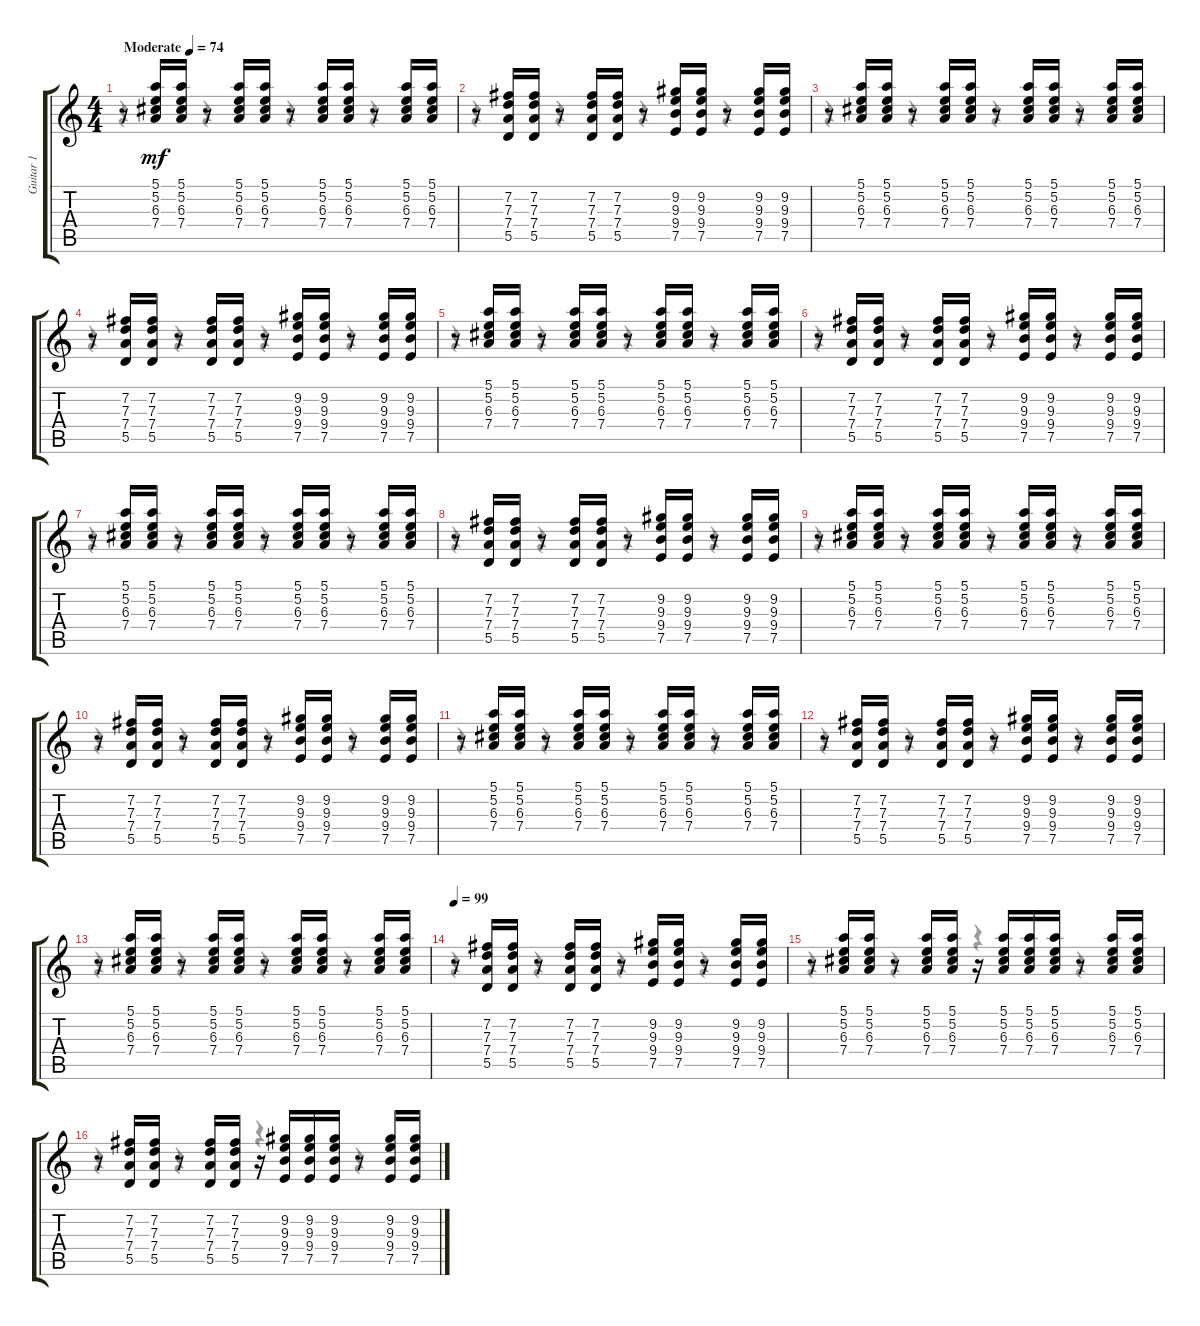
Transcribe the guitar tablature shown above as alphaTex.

\track ("Guitar 1" "Guitar 1") {instrument electricguitarclean}
\staff {score tabs}
\tuning (E4 B3 G3 D3 A2 E2) {hide}
\voice
\ts (4 4)
\tempo (74 "Moderate")
\clef g2
\ks c
r.8{dy mf instrument electricguitarclean} (5.1 5.2 6.3 7.4).16 (5.1 5.2 6.3 7.4).16 r.8 (5.1 5.2 6.3 7.4).16 (5.1 5.2 6.3 7.4).16 r.8 (5.1 5.2 6.3 7.4).16 (5.1 5.2 6.3 7.4).16 r.8 (5.1 5.2 6.3 7.4).16 (5.1 5.2 6.3 7.4).16 |
r.8 (7.2 7.3 7.4 5.5).16 (7.2 7.3 7.4 5.5).16 r.8 (7.2 7.3 7.4 5.5).16 (7.2 7.3 7.4 5.5).16 r.8 (9.2 9.3 9.4 7.5).16 (9.2 9.3 9.4 7.5).16 r.8 (9.2 9.3 9.4 7.5).16 (9.2 9.3 9.4 7.5).16 |
r.8 (5.1 5.2 6.3 7.4).16 (5.1 5.2 6.3 7.4).16 r.8 (5.1 5.2 6.3 7.4).16 (5.1 5.2 6.3 7.4).16 r.8 (5.1 5.2 6.3 7.4).16 (5.1 5.2 6.3 7.4).16 r.8 (5.1 5.2 6.3 7.4).16 (5.1 5.2 6.3 7.4).16 |
r.8 (7.2 7.3 7.4 5.5).16 (7.2 7.3 7.4 5.5).16 r.8 (7.2 7.3 7.4 5.5).16 (7.2 7.3 7.4 5.5).16 r.8 (9.2 9.3 9.4 7.5).16 (9.2 9.3 9.4 7.5).16 r.8 (9.2 9.3 9.4 7.5).16 (9.2 9.3 9.4 7.5).16 |
r.8 (5.1 5.2 6.3 7.4).16 (5.1 5.2 6.3 7.4).16 r.8 (5.1 5.2 6.3 7.4).16 (5.1 5.2 6.3 7.4).16 r.8 (5.1 5.2 6.3 7.4).16 (5.1 5.2 6.3 7.4).16 r.8 (5.1 5.2 6.3 7.4).16 (5.1 5.2 6.3 7.4).16 |
r.8 (7.2 7.3 7.4 5.5).16 (7.2 7.3 7.4 5.5).16 r.8 (7.2 7.3 7.4 5.5).16 (7.2 7.3 7.4 5.5).16 r.8 (9.2 9.3 9.4 7.5).16 (9.2 9.3 9.4 7.5).16 r.8 (9.2 9.3 9.4 7.5).16 (9.2 9.3 9.4 7.5).16 |
r.8 (5.1 5.2 6.3 7.4).16 (5.1 5.2 6.3 7.4).16 r.8 (5.1 5.2 6.3 7.4).16 (5.1 5.2 6.3 7.4).16 r.8 (5.1 5.2 6.3 7.4).16 (5.1 5.2 6.3 7.4).16 r.8 (5.1 5.2 6.3 7.4).16 (5.1 5.2 6.3 7.4).16 |
r.8 (7.2 7.3 7.4 5.5).16 (7.2 7.3 7.4 5.5).16 r.8 (7.2 7.3 7.4 5.5).16 (7.2 7.3 7.4 5.5).16 r.8 (9.2 9.3 9.4 7.5).16 (9.2 9.3 9.4 7.5).16 r.8 (9.2 9.3 9.4 7.5).16 (9.2 9.3 9.4 7.5).16 |
r.8 (5.1 5.2 6.3 7.4).16 (5.1 5.2 6.3 7.4).16 r.8 (5.1 5.2 6.3 7.4).16 (5.1 5.2 6.3 7.4).16 r.8 (5.1 5.2 6.3 7.4).16 (5.1 5.2 6.3 7.4).16 r.8 (5.1 5.2 6.3 7.4).16 (5.1 5.2 6.3 7.4).16 |
r.8 (7.2 7.3 7.4 5.5).16 (7.2 7.3 7.4 5.5).16 r.8 (7.2 7.3 7.4 5.5).16 (7.2 7.3 7.4 5.5).16 r.8 (9.2 9.3 9.4 7.5).16 (9.2 9.3 9.4 7.5).16 r.8 (9.2 9.3 9.4 7.5).16 (9.2 9.3 9.4 7.5).16 |
r.8 (5.1 5.2 6.3 7.4).16 (5.1 5.2 6.3 7.4).16 r.8 (5.1 5.2 6.3 7.4).16 (5.1 5.2 6.3 7.4).16 r.8 (5.1 5.2 6.3 7.4).16 (5.1 5.2 6.3 7.4).16 r.8 (5.1 5.2 6.3 7.4).16 (5.1 5.2 6.3 7.4).16 |
r.8 (7.2 7.3 7.4 5.5).16 (7.2 7.3 7.4 5.5).16 r.8 (7.2 7.3 7.4 5.5).16 (7.2 7.3 7.4 5.5).16 r.8 (9.2 9.3 9.4 7.5).16 (9.2 9.3 9.4 7.5).16 r.8 (9.2 9.3 9.4 7.5).16 (9.2 9.3 9.4 7.5).16 |
r.8 (5.1 5.2 6.3 7.4).16 (5.1 5.2 6.3 7.4).16 r.8 (5.1 5.2 6.3 7.4).16 (5.1 5.2 6.3 7.4).16 r.8 (5.1 5.2 6.3 7.4).16 (5.1 5.2 6.3 7.4).16 r.8 (5.1 5.2 6.3 7.4).16 (5.1 5.2 6.3 7.4).16 |
\tempo 99
r.8 (7.2 7.3 7.4 5.5).16 (7.2 7.3 7.4 5.5).16 r.8 (7.2 7.3 7.4 5.5).16 (7.2 7.3 7.4 5.5).16 r.8 (9.2 9.3 9.4 7.5).16 (9.2 9.3 9.4 7.5).16 r.8 (9.2 9.3 9.4 7.5).16 (9.2 9.3 9.4 7.5).16 |
r.8 (5.1 5.2 6.3 7.4).16 (5.1 5.2 6.3 7.4).16 r.8 (5.1 5.2 6.3 7.4).16 (5.1 5.2 6.3 7.4).16 r.16 (5.1 5.2 6.3 7.4).16 (5.1 5.2 6.3 7.4).16 (5.1 5.2 6.3 7.4).16 r.8 (5.1 5.2 6.3 7.4).16 (5.1 5.2 6.3 7.4).16 |
r.8 (7.2 7.3 7.4 5.5).16 (7.2 7.3 7.4 5.5).16 r.8 (7.2 7.3 7.4 5.5).16 (7.2 7.3 7.4 5.5).16 r.16 (9.2 9.3 9.4 7.5).16 (9.2 9.3 9.4 7.5).16 (9.2 9.3 9.4 7.5).16 r.8 (9.2 9.3 9.4 7.5).16 (9.2 9.3 9.4 7.5).16
\voice
\clef g2
\ottava regular
\simile none
\ks c
r.4{dy f} r.4 r.4 r.4 |
r.4 r.4 r.4 r.4 |
r.4 r.4 r.4 r.4 |
r.4 r.4 r.4 r.4 |
r.4 r.4 r.4 r.4 |
r.4 r.4 r.4 r.4 |
r.4 r.4 r.4 r.4 |
r.4 r.4 r.4 r.4 |
r.4 r.4 r.4 r.4 |
r.4 r.4 r.4 r.4 |
r.4 r.4 r.4 r.4 |
r.4 r.4 r.4 r.4 |
r.4 r.4 r.4 r.4 |
r.4 r.4 r.4 r.4 |
r.4 r.4 r.4 r.4 |
r.4 r.4 r.4 r.4
